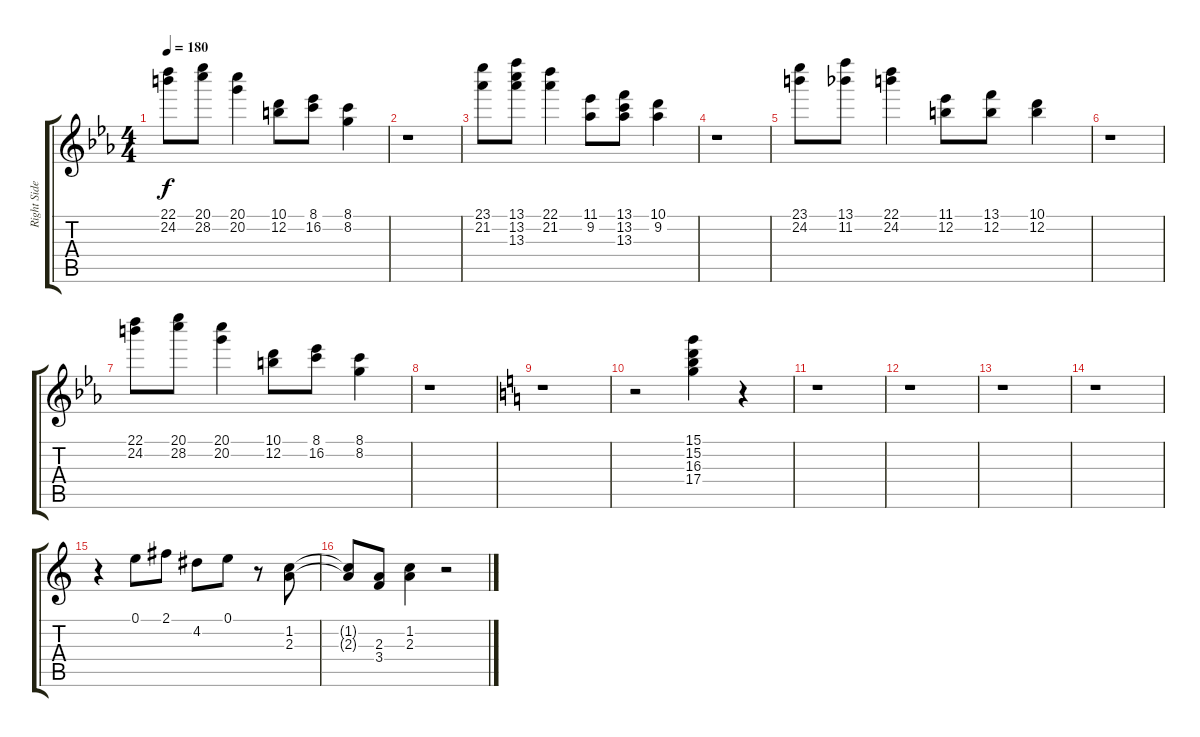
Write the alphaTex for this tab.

\track ("Right Side (R. H. Piano)" "Right Side") {instrument acousticguitarsteel}
\staff {score tabs}
\tuning (E4 B3 G3 D3 A2 E2) {hide}
\ts (4 4)
\tempo 180
\clef g2
\ks eb
(22.1 24.2).8{dy f} (20.1 28.2).8 (20.1 20.2).4 (10.1 12.2).8 (8.1 16.2).8 (8.1 8.2).4 |
r.1 |
(23.1 21.2).8 (13.1 13.2 13.3).8{ot 8vb} (22.1 21.2).4 (11.1 9.2).8 (13.1 13.2 13.3).8 (10.1 9.2).4 |
r.1 |
(23.1 24.2).8 (13.1 11.2).8{ot 8vb} (22.1 24.2).4 (11.1 12.2).8 (13.1 12.2).8 (10.1 12.2).4 |
r.1 |
(22.1 24.2).8 (20.1 28.2).8 (20.1 20.2).4 (10.1 12.2).8 (8.1 16.2).8 (8.1 8.2).4 |
r.1 |
\ks c
r.1 |
r.2 (15.1 15.2 16.3 17.4).4 r.4 |
r.1 |
r.1 |
r.1 |
r.1 |
r.4 0.1.8 2.1.8 4.2.8 0.1.8 r.8 (1.2 2.3).8 |
(1.2{t} 2.3{t}).8 (2.3 3.4).8 (1.2 2.3).4 r.2
